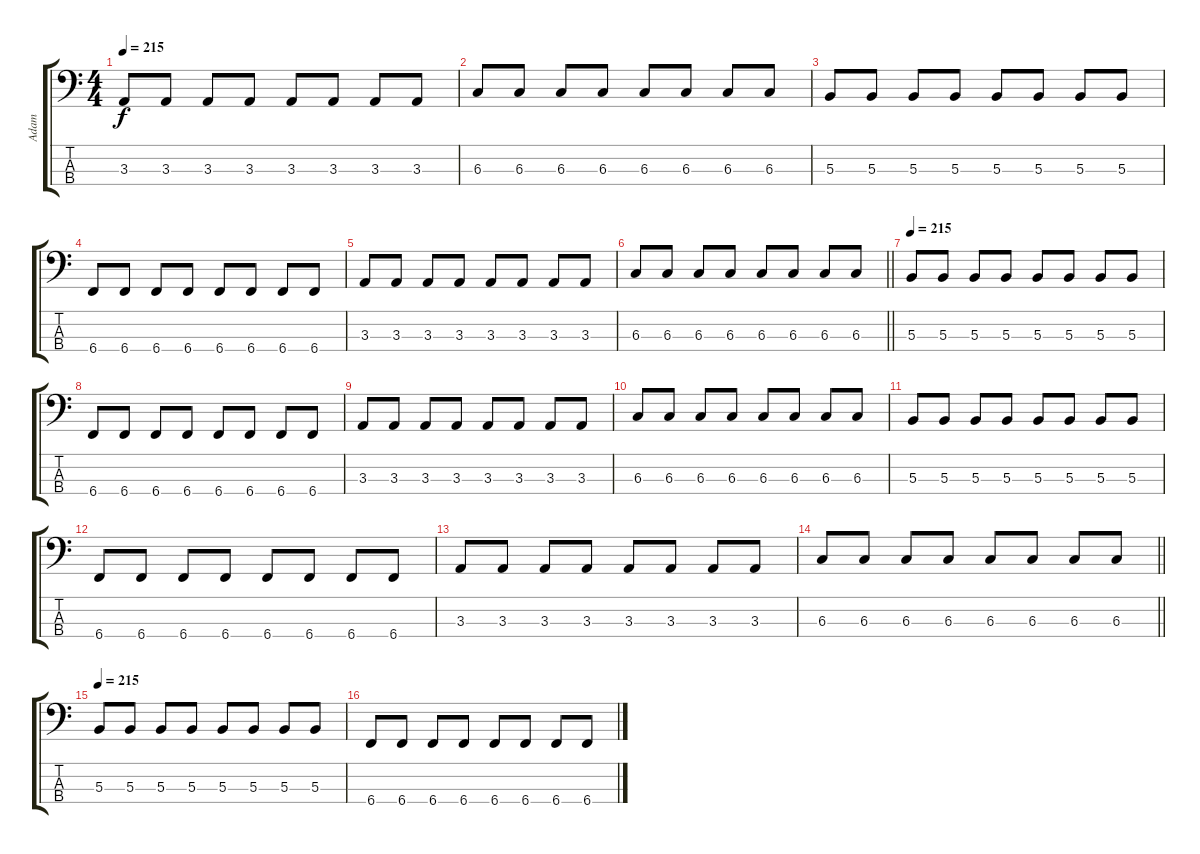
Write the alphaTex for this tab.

\track ("Adam" "Adam") {instrument electricbasspick}
\staff {score tabs}
\tuning (E2 B1 Gb1 B0) {hide}
\ts (4 4)
\tempo 215
\clef f4
\ks c
3.3.8{dy f} 3.3.8 3.3.8 3.3.8 3.3.8 3.3.8 3.3.8 3.3.8 |
6.3.8 6.3.8 6.3.8 6.3.8 6.3.8 6.3.8 6.3.8 6.3.8 |
5.3.8 5.3.8 5.3.8 5.3.8 5.3.8 5.3.8 5.3.8 5.3.8 |
6.4.8 6.4.8 6.4.8 6.4.8 6.4.8 6.4.8 6.4.8 6.4.8 |
3.3.8 3.3.8 3.3.8 3.3.8 3.3.8 3.3.8 3.3.8 3.3.8 |
\barLineRight lightlight
6.3.8 6.3.8 6.3.8 6.3.8 6.3.8 6.3.8 6.3.8 6.3.8 |
\tempo 215
5.3.8 5.3.8 5.3.8 5.3.8 5.3.8 5.3.8 5.3.8 5.3.8 |
6.4.8 6.4.8 6.4.8 6.4.8 6.4.8 6.4.8 6.4.8 6.4.8 |
3.3.8 3.3.8 3.3.8 3.3.8 3.3.8 3.3.8 3.3.8 3.3.8 |
6.3.8 6.3.8 6.3.8 6.3.8 6.3.8 6.3.8 6.3.8 6.3.8 |
5.3.8 5.3.8 5.3.8 5.3.8 5.3.8 5.3.8 5.3.8 5.3.8 |
6.4.8 6.4.8 6.4.8 6.4.8 6.4.8 6.4.8 6.4.8 6.4.8 |
3.3.8 3.3.8 3.3.8 3.3.8 3.3.8 3.3.8 3.3.8 3.3.8 |
\barLineRight lightlight
6.3.8 6.3.8 6.3.8 6.3.8 6.3.8 6.3.8 6.3.8 6.3.8 |
\tempo 215
5.3.8 5.3.8 5.3.8 5.3.8 5.3.8 5.3.8 5.3.8 5.3.8 |
6.4.8 6.4.8 6.4.8 6.4.8 6.4.8 6.4.8 6.4.8 6.4.8
